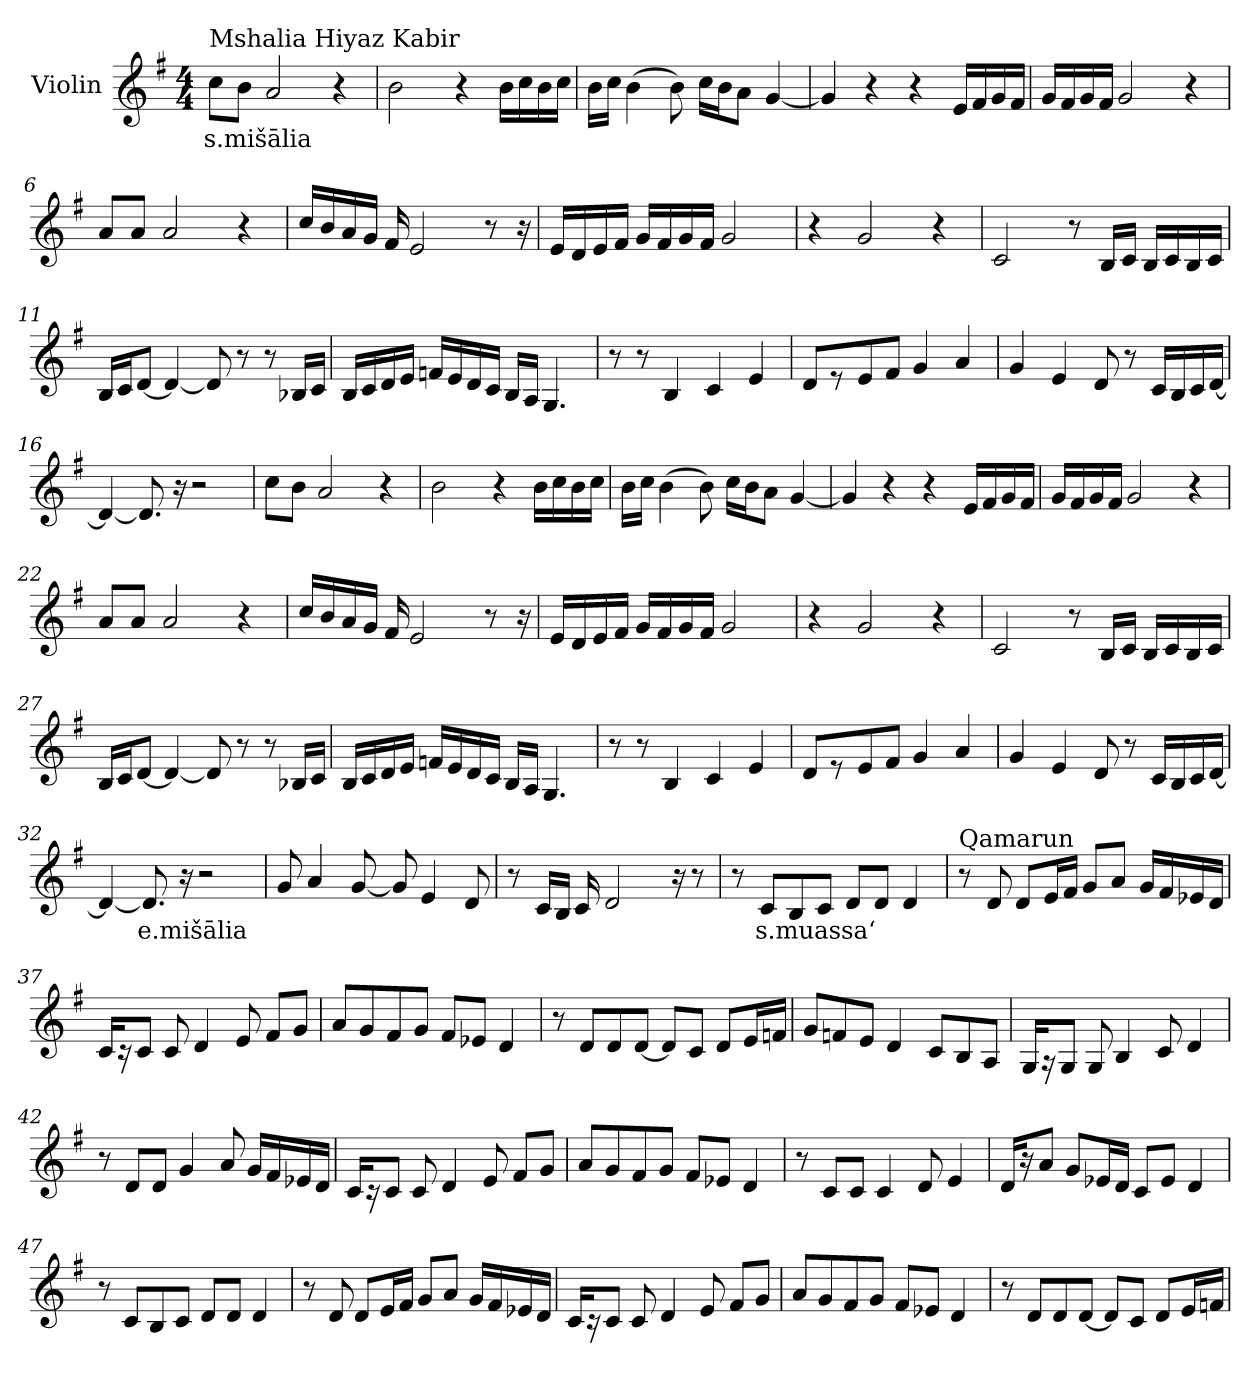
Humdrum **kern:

**kern	**text
*part1	*part1
*staff1	*staff1
*I"Violin	*
*clefG2	*
*k[f#]	*
*G:	*
*M4/4	*
*MM70	*
=1	=1
!LO:TX:a:t=Mshalia Hiyaz Kabir	!
!	!LO:LY:b
8cc\L	s.mišālia
8b\J	.
2a/	.
4r	.
=2	=2
2b\	.
4r	.
16b\LL	.
16cc\	.
16b\	.
16cc\JJ	.
=3	=3
16b\LL	.
16cc\JJ	.
(>4b\	.
8b\)	.
16cc\LL	.
16b\J	.
8a\J	.
[4g/	.
=4	=4
4g/]	.
4r	.
4r	.
16e/LL	.
16f#/	.
16g/	.
16f#/JJ	.
!!LO:LB:g=z
=5	=5
16g/LL	.
16f#/	.
16g/	.
16f#/JJ	.
2g/	.
4r	.
=6	=6
8a/L	.
8a/J	.
2a/	.
4r	.
=7	=7
16cc/LL	.
16b/	.
16a/	.
16g/JJ	.
16f#/	.
2e/	.
8r	.
16r	.
=8	=8
16e/LL	.
16d/	.
16e/	.
16f#/JJ	.
16g/LL	.
16f#/	.
16g/	.
16f#/JJ	.
2g/	.
=9	=9
4r	.
2g/	.
4r	.
!!LO:LB:g=z
=10	=10
2c/	.
8r	.
16B/LL	.
16c/JJ	.
16B/LL	.
16c/	.
16B/	.
16c/JJ	.
=11	=11
16B/LL	.
16c/J	.
[8d/J	.
4d/_	.
8d/]	.
8r	.
8r	.
16B-X/LL	.
16c/JJ	.
=12	=12
16B/LL	.
16c/	.
16d/	.
16e/JJ	.
16fn/LL	.
16e/	.
16d/	.
16c/JJ	.
16B/LL	.
16A/JJ	.
4.G/	.
!!LO:LB:g=z
=13	=13
8r	.
8r	.
4B/	.
4c/	.
4e/	.
=14	=14
8d/L	.
8r	.
8e/	.
8f#/J	.
4g/	.
4a/	.
=15	=15
4g/	.
4e/	.
8d/	.
8r	.
16c/LL	.
16B/	.
16c/	.
[16d/JJ	.
=16	=16
4d/_	.
8.d/]	.
16r	.
2r	.
=17	=17
8cc\L	.
8b\J	.
2a/	.
4r	.
!!LO:LB:g=z
=18	=18
2b\	.
4r	.
16b\LL	.
16cc\	.
16b\	.
16cc\JJ	.
=19	=19
16b\LL	.
16cc\JJ	.
(>4b\	.
8b\)	.
16cc\LL	.
16b\J	.
8a\J	.
[4g/	.
=20	=20
4g/]	.
4r	.
4r	.
16e/LL	.
16f#/	.
16g/	.
16f#/JJ	.
=21	=21
16g/LL	.
16f#/	.
16g/	.
16f#/JJ	.
2g/	.
4r	.
=22	=22
8a/L	.
8a/J	.
2a/	.
4r	.
!!LO:LB:g=z
=23	=23
16cc/LL	.
16b/	.
16a/	.
16g/JJ	.
16f#/	.
2e/	.
8r	.
16r	.
=24	=24
16e/LL	.
16d/	.
16e/	.
16f#/JJ	.
16g/LL	.
16f#/	.
16g/	.
16f#/JJ	.
2g/	.
=25	=25
4r	.
2g/	.
4r	.
=26	=26
2c/	.
8r	.
16B/LL	.
16c/JJ	.
16B/LL	.
16c/	.
16B/	.
16c/JJ	.
!!LO:LB:g=z
=27	=27
16B/LL	.
16c/J	.
[8d/J	.
4d/_	.
8d/]	.
8r	.
8r	.
16B-X/LL	.
16c/JJ	.
=28	=28
16B/LL	.
16c/	.
16d/	.
16e/JJ	.
16fn/LL	.
16e/	.
16d/	.
16c/JJ	.
16B/LL	.
16A/JJ	.
4.G/	.
=29	=29
8r	.
8r	.
4B/	.
4c/	.
4e/	.
=30	=30
8d/L	.
8r	.
8e/	.
8f#/J	.
4g/	.
4a/	.
!!LO:PB:g=z
=31	=31
4g/	.
4e/	.
8d/	.
8r	.
16c/LL	.
16B/	.
16c/	.
[16d/JJ	.
=32	=32
4d/_	.
!	!LO:LY:b
8.d/]	e.mišālia
16r	.
2r	.
=33	=33
8g/	.
4a/	.
[8g/	.
8g/]	.
4e/	.
8d/	.
=34	=34
8r	.
16c/LL	.
16B/JJ	.
16c/	.
2d/	.
16r	.
8r	.
!!LO:PB:g=z
=35	=35
8r	.
!	!LO:LY:b
8c/L	s.muassa‘
8B/	.
8c/J	.
8d/L	.
8d/J	.
4d/	.
=36	=36
!LO:TX:a:t=Qamarun	!
8r	.
8d/	.
8d/L	.
16e/L	.
16f#/JJ	.
8g/L	.
8a/J	.
16g/LL	.
16f#/	.
16e-X/	.
16d/JJ	.
=37	=37
16c/KL	.
16r	.
8c/J	.
8c/	.
4d/	.
8e/	.
8f#/L	.
8g/J	.
!!LO:LB:g=z
=38	=38
8a/L	.
8g/	.
8f#/	.
8g/J	.
8f#/L	.
8e-X/J	.
4d/	.
=39	=39
8r	.
8d/L	.
8d/	.
[8d/J	.
8d/L]	.
8c/J	.
8d/L	.
16e/L	.
16fn/JJ	.
=40	=40
8g/L	.
8fn/	.
8e/J	.
4d/	.
8c/L	.
8B/	.
8A/J	.
=41	=41
16G/KL	.
16r	.
8G/J	.
8G/	.
4B/	.
8c/	.
4d/	.
!!LO:LB:g=z
=42	=42
8r	.
8d/L	.
8d/J	.
4g/	.
8a/	.
16g/LL	.
16f#/	.
16e-X/	.
16d/JJ	.
=43	=43
16c/KL	.
16r	.
8c/J	.
8c/	.
4d/	.
8e/	.
8f#/L	.
8g/J	.
=44	=44
8a/L	.
8g/	.
8f#/	.
8g/J	.
8f#/L	.
8e-X/J	.
4d/	.
=45	=45
8r	.
8c/L	.
8c/J	.
4c/	.
8d/	.
4e/	.
!!LO:LB:g=z
=46	=46
16d/KL	.
16r	.
8a/J	.
8g/L	.
16e-X/L	.
16d/JJ	.
8c/L	.
8e-/J	.
4d/	.
=47	=47
8r	.
8c/L	.
8B/	.
8c/J	.
8d/L	.
8d/J	.
4d/	.
=48	=48
8r	.
8d/	.
8d/L	.
16e/L	.
16f#/JJ	.
8g/L	.
8a/J	.
16g/LL	.
16f#/	.
16e-X/	.
16d/JJ	.
=49	=49
16c/KL	.
16r	.
8c/J	.
8c/	.
4d/	.
8e/	.
8f#/L	.
8g/J	.
!!LO:LB:g=z
=50	=50
8a/L	.
8g/	.
8f#/	.
8g/J	.
8f#/L	.
8e-X/J	.
4d/	.
=51	=51
8r	.
8d/L	.
8d/	.
[8d/J	.
8d/L]	.
8c/J	.
8d/L	.
16e/L	.
16fn/JJ	.
=	=
*-	*-
